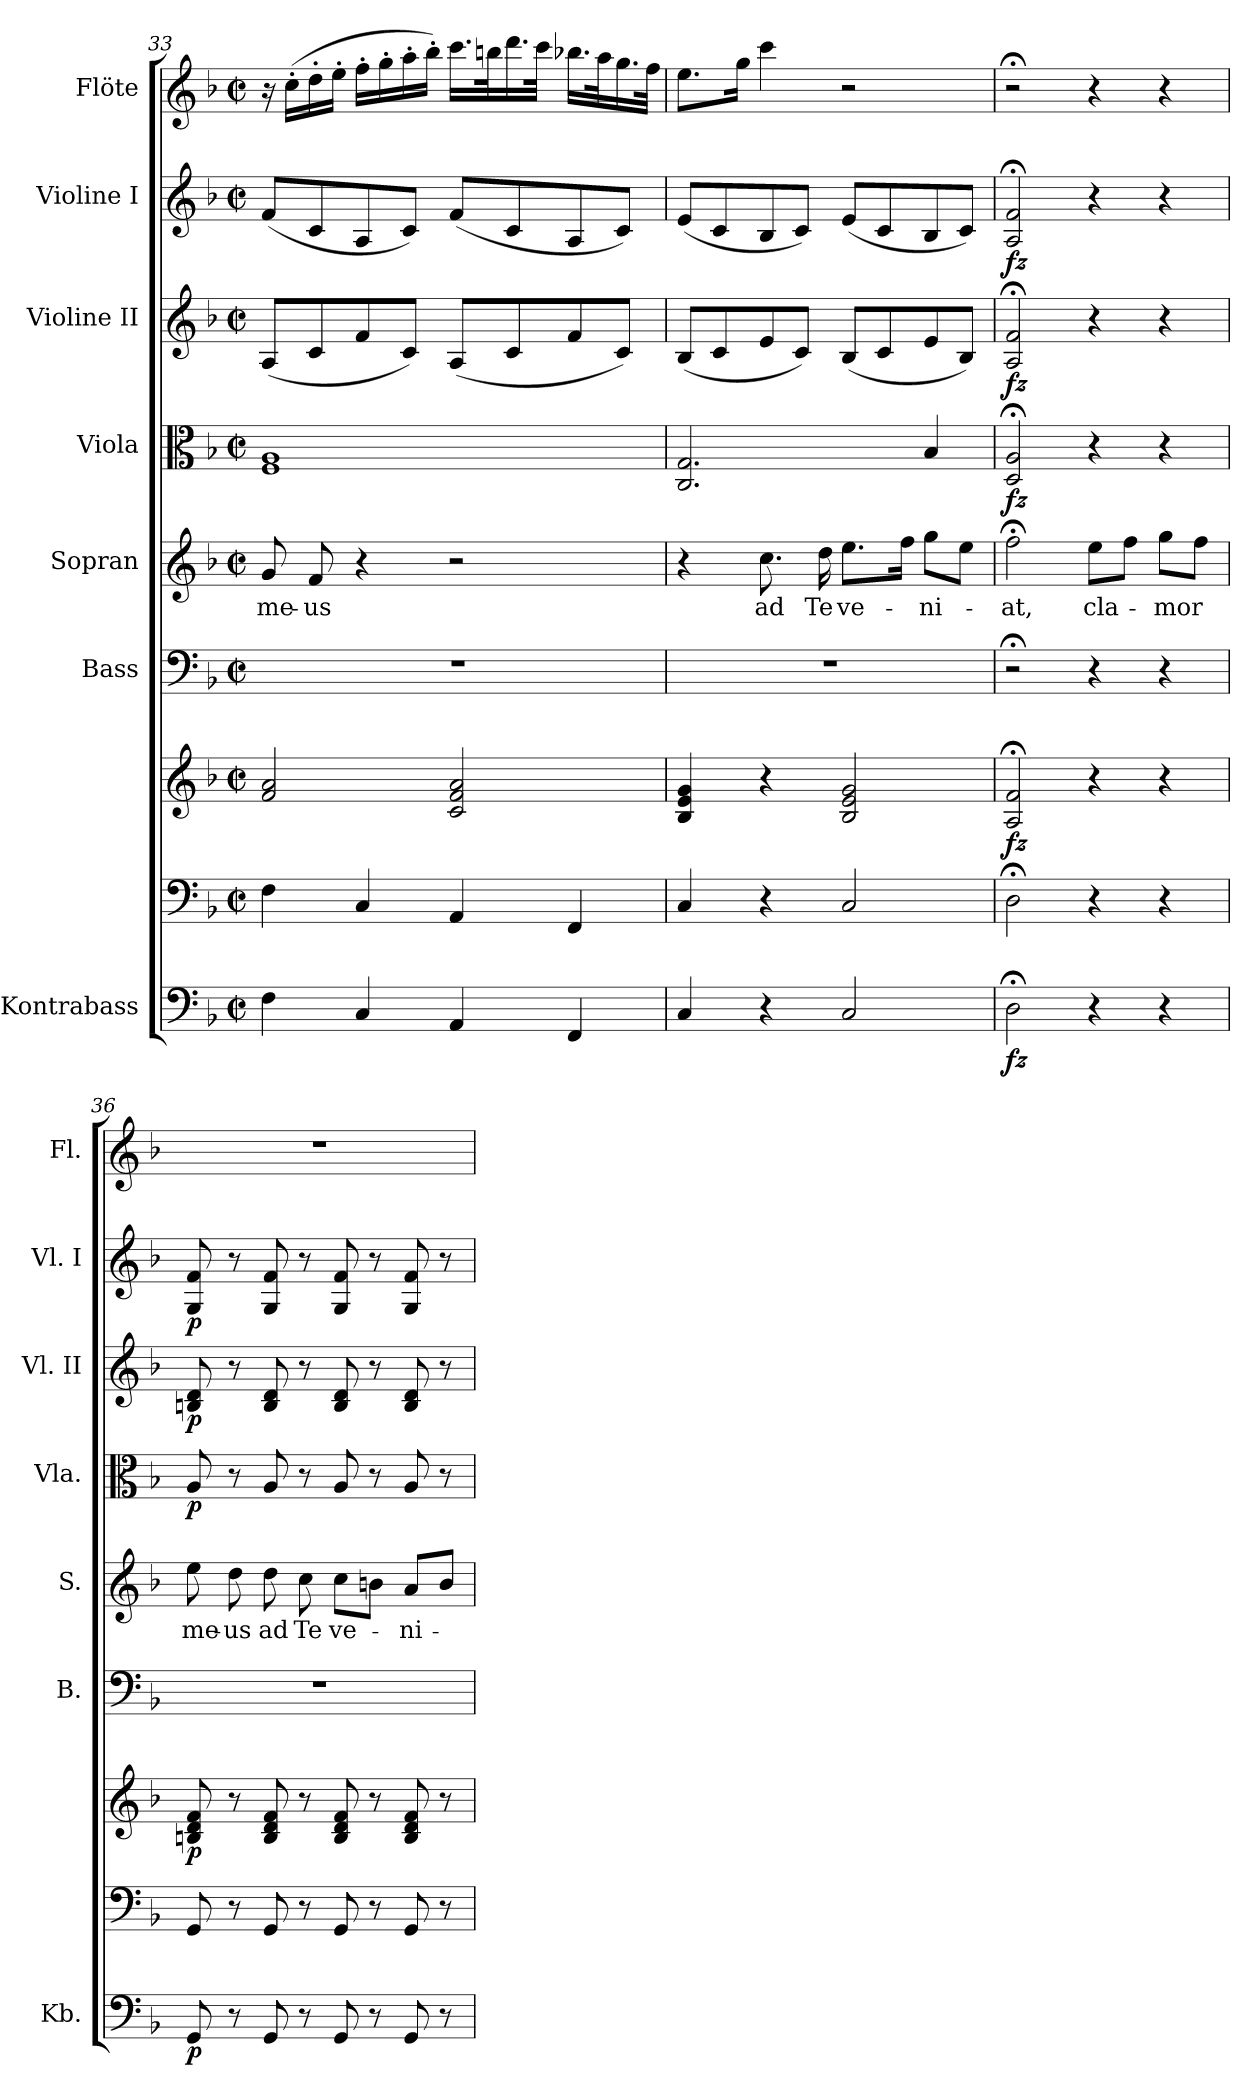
**kern	**dynam	**kern	**kern	**dynam	**kern	**kern	**text	**kern	**dynam	**kern	**dynam	**kern	**dynam	**kern
*part8	*part8	*part7	*part7	*part7	*part6	*part5	*part5	*part4	*part4	*part3	*part3	*part2	*part2	*part1
*staff9	*staff9	*staff8	*staff7	*staff7/8	*staff6	*staff5	*staff5	*staff4	*staff4	*staff3	*staff3	*staff2	*staff2	*staff1
*I"Kontrabass	*	*	*	*	*I"Bass	*I"Sopran	*	*I"Viola	*	*I"Violine II	*	*I"Violine I	*	*I"Flöte
*I'Kb.	*	*	*	*	*I'B.	*I'S.	*	*I'Vla.	*	*I'Vl. II	*	*I'Vl. I	*	*I'Fl.
*clefF4	*	*clefF4	*clefG2	*	*clefF4	*clefG2	*	*clefC3	*	*clefG2	*	*clefG2	*	*clefG2
*ITrd7c12	*	*	*	*	*	*	*	*	*	*	*	*	*	*
*k[b-]	*	*k[b-]	*k[b-]	*	*k[b-]	*k[b-]	*	*k[b-]	*	*k[b-]	*	*k[b-]	*	*k[b-]
*F:	*	*F:	*F:	*	*F:	*F:	*	*F:	*	*F:	*	*F:	*	*F:
*M2/2	*	*M2/2	*M2/2	*	*M2/2	*M2/2	*	*M2/2	*	*M2/2	*	*M2/2	*	*M2/2
*met(c|)	*	*met(c|)	*met(c|)	*	*met(c|)	*met(c|)	*	*met(c|)	*	*met(c|)	*	*met(c|)	*	*met(c|)
=33	=33	=33	=33	=33	=33	=33	=33	=33	=33	=33	=33	=33	=33	=33
!	!	!	!	!	!	!	!LO:LY:b	!	!	!	!	!	!	!
4FF\	.	4F\	2f/ 2a/	.	1r	8g/	me-	1F 1A	.	(<8A/L	.	(<8f/L	.	16r
.	.	.	.	.	.	.	.	.	.	.	.	.	.	(>16cc'>\LL
!	!	!	!	!	!	!	!LO:LY:b	!	!	!	!	!	!	!
.	.	.	.	.	.	8f/	-us	.	.	8c/	.	8c/	.	16dd'>\
.	.	.	.	.	.	.	.	.	.	.	.	.	.	16ee'>\JJ
4CC/	.	4C/	.	.	.	4r	.	.	.	8f/	.	8A/	.	16ff'>\LL
.	.	.	.	.	.	.	.	.	.	.	.	.	.	16gg'>\
.	.	.	.	.	.	.	.	.	.	8c/J)	.	8c/J)	.	16aa'>\
.	.	.	.	.	.	.	.	.	.	.	.	.	.	16bb-'>\JJ)
4AAA/	.	4AA/	2c/ 2f/ 2a/	.	.	2r	.	.	.	(<8A/L	.	(<8f/L	.	16.ccc\LL
.	.	.	.	.	.	.	.	.	.	.	.	.	.	32bbn\k
.	.	.	.	.	.	.	.	.	.	8c/	.	8c/	.	16.ddd\
.	.	.	.	.	.	.	.	.	.	.	.	.	.	32ccc\JJk
4FFF/	.	4FF/	.	.	.	.	.	.	.	8f/	.	8A/	.	16.bb-X\LL
.	.	.	.	.	.	.	.	.	.	.	.	.	.	32aa\k
.	.	.	.	.	.	.	.	.	.	8c/J)	.	8c/J)	.	16.gg\
.	.	.	.	.	.	.	.	.	.	.	.	.	.	32ff\JJk
!!LO:PB:g=z
=34	=34	=34	=34	=34	=34	=34	=34	=34	=34	=34	=34	=34	=34	=34
4CC/	.	4C/	4B-/ 4e/ 4g/	.	1r	4r	.	2.C/ 2.G/	.	(<8B-/L	.	(<8e/L	.	8.ee\L
.	.	.	.	.	.	.	.	.	.	8c/	.	8c/	.	.
.	.	.	.	.	.	.	.	.	.	.	.	.	.	16gg\Jk
!	!	!	!	!	!	!	!LO:LY:b	!	!	!	!	!	!	!
4r	.	4r	4r	.	.	8.cc\	ad	.	.	8e/	.	8B-/	.	4ccc\
.	.	.	.	.	.	.	.	.	.	8c/J)	.	8c/J)	.	.
!	!	!	!	!	!	!	!LO:LY:b	!	!	!	!	!	!	!
.	.	.	.	.	.	16dd\	Te	.	.	.	.	.	.	.
!	!	!	!	!	!	!	!LO:LY:b	!	!	!	!	!	!	!
2CC/	.	2C/	2B-/ 2e/ 2g/	.	.	8.ee\L	ve-	.	.	(<8B-/L	.	(<8e/L	.	2r
.	.	.	.	.	.	.	.	.	.	8c/	.	8c/	.	.
.	.	.	.	.	.	16ff\Jk	.	.	.	.	.	.	.	.
!	!	!	!	!	!	!	!LO:LY:b	!	!	!	!	!	!	!
.	.	.	.	.	.	8gg\L	-ni-	4B-/	.	8e/	.	8B-/	.	.
.	.	.	.	.	.	8ee\J	.	.	.	8B-/J)	.	8c/J)	.	.
=35	=35	=35	=35	=35	=35	=35	=35	=35	=35	=35	=35	=35	=35	=35
!	!LO:DY:b	!	!	!LO:DY:b	!	!	!LO:LY:b	!	!LO:DY:b	!	!LO:DY:b	!	!LO:DY:b	!
2DD;<\	fz	2D;<\	2A/;< 2f/;<	fz	2r;<	2ff;<\	-at,	2D/;< 2A/;<	fz	2A/;< 2f/;<	fz	2A/;< 2f/;<	fz	2r;<
!	!	!	!	!	!	!	!LO:LY:b	!	!	!	!	!	!	!
4r	.	4r	4r	.	4r	8ee\L	cla-	4r	.	4r	.	4r	.	4r
.	.	.	.	.	.	8ff\J	.	.	.	.	.	.	.	.
!	!	!	!	!	!	!	!LO:LY:b	!	!	!	!	!	!	!
4r	.	4r	4r	.	4r	8gg\L	-mor	4r	.	4r	.	4r	.	4r
.	.	.	.	.	.	8ff\J	.	.	.	.	.	.	.	.
=36	=36	=36	=36	=36	=36	=36	=36	=36	=36	=36	=36	=36	=36	=36
!	!LO:DY:b	!	!	!LO:DY:b	!	!	!LO:LY:b	!	!LO:DY:b	!	!LO:DY:b	!	!LO:DY:b	!
8GGG/	p	8GG/	8Bn/ 8d/ 8f/	p	1r	8ee\	me-	8A/	p	8Bn/ 8d/	p	8G/ 8f/	p	1r
!	!	!	!	!	!	!	!LO:LY:b	!	!	!	!	!	!	!
8r	.	8r	8r	.	.	8dd\	-us	8r	.	8r	.	8r	.	.
!	!	!	!	!	!	!	!LO:LY:b	!	!	!	!	!	!	!
8GGG/	.	8GG/	8B/ 8d/ 8f/	.	.	8dd\	ad	8A/	.	8B/ 8d/	.	8G/ 8f/	.	.
!	!	!	!	!	!	!	!LO:LY:b	!	!	!	!	!	!	!
8r	.	8r	8r	.	.	8cc\	Te	8r	.	8r	.	8r	.	.
!	!	!	!	!	!	!	!LO:LY:b	!	!	!	!	!	!	!
8GGG/	.	8GG/	8B/ 8d/ 8f/	.	.	8cc\L	ve-	8A/	.	8B/ 8d/	.	8G/ 8f/	.	.
8r	.	8r	8r	.	.	8bn\J	.	8r	.	8r	.	8r	.	.
!	!	!	!	!	!	!	!LO:LY:b	!	!	!	!	!	!	!
8GGG/	.	8GG/	8B/ 8d/ 8f/	.	.	8a/L	-ni-	8A/	.	8B/ 8d/	.	8G/ 8f/	.	.
8r	.	8r	8r	.	.	8b/J	.	8r	.	8r	.	8r	.	.
=	=	=	=	=	=	=	=	=	=	=	=	=	=	=
*-	*-	*-	*-	*-	*-	*-	*-	*-	*-	*-	*-	*-	*-	*-
